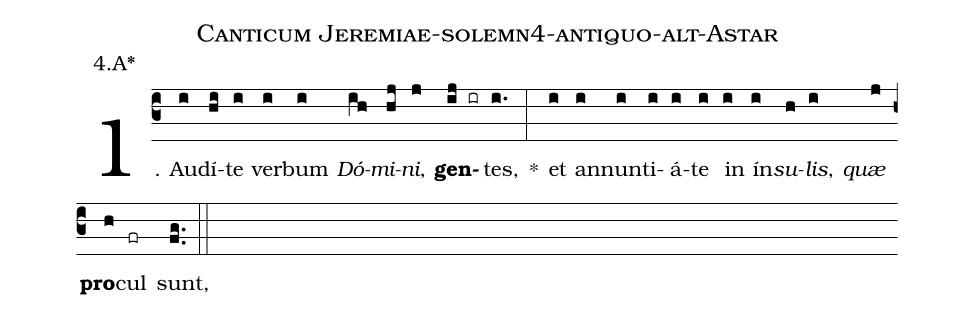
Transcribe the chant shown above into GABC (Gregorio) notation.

name: Canticum Jeremiae-solemn4-antiquo-alt-Astar;
annotation: 4.A*;
%%
(c3)1. Au(i)dí(hi)te(i) ver(i)bum(i) <i>Dó</i>(ih)<i>mi</i>(hj)<i>ni</i>,(j) <b>gen</b>(ij ir)tes,(i.) *(:) et(i) an(i)nun(i)ti(i)á(i)te(i) in(i) ín(i)<i>su</i>(h)<i>lis</i>,(i) <i>quæ</i>(j) <b>pro</b>(h)cul(fr) sunt,(fg..) (::)
